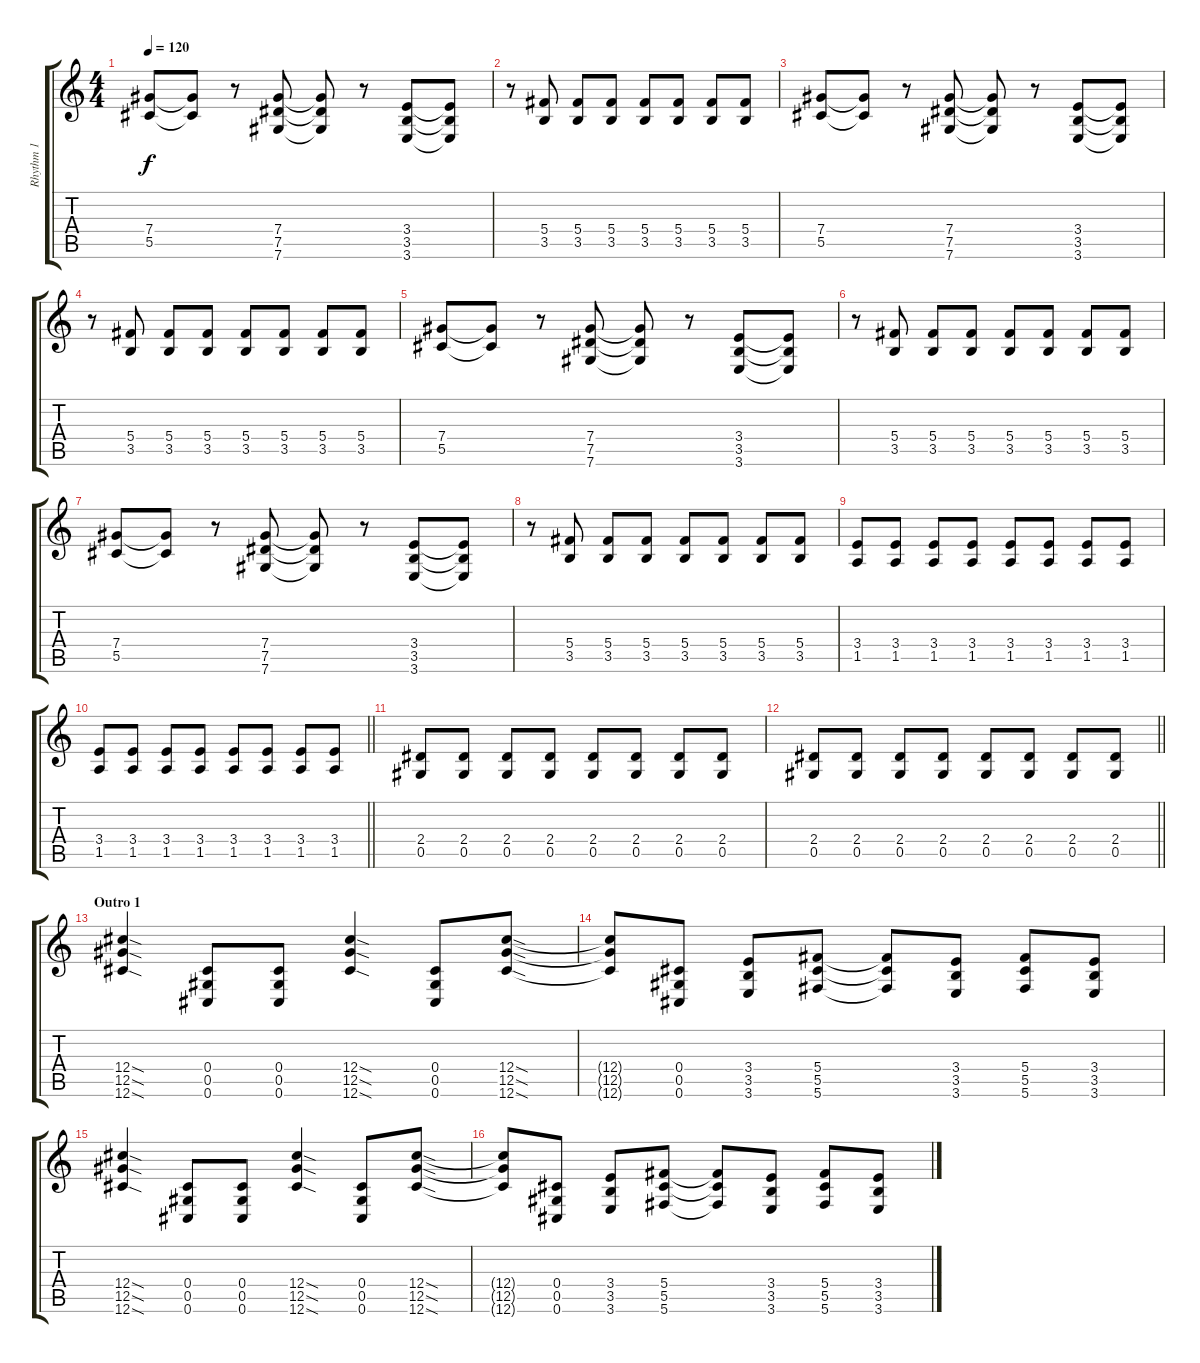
\track ("Rhythm 1" "Rhythm 1") {instrument distortionguitar}
\staff {score tabs}
\tuning (Eb4 Bb3 Gb3 Db3 Ab2 Db2) {hide}
\ts (4 4)
\tempo 120
\clef g2
\ks c
(7.4 5.5).8{dy f} (7.4{t} 5.5{t}).8 r.8 (7.4 7.5 7.6).8 (7.4{t} 7.5{t} 7.6{t}).8 r.8 (3.4 3.5 3.6).8 (3.4{t} 3.5{t} 3.6{t}).8 |
r.8 (5.4 3.5).8 (5.4 3.5).8 (5.4 3.5).8 (5.4 3.5).8 (5.4 3.5).8 (5.4 3.5).8 (5.4 3.5).8 |
(7.4 5.5).8 (7.4{t} 5.5{t}).8 r.8 (7.4 7.5 7.6).8 (7.4{t} 7.5{t} 7.6{t}).8 r.8 (3.4 3.5 3.6).8 (3.4{t} 3.5{t} 3.6{t}).8 |
r.8 (5.4 3.5).8 (5.4 3.5).8 (5.4 3.5).8 (5.4 3.5).8 (5.4 3.5).8 (5.4 3.5).8 (5.4 3.5).8 |
(7.4 5.5).8 (7.4{t} 5.5{t}).8 r.8 (7.4 7.5 7.6).8 (7.4{t} 7.5{t} 7.6{t}).8 r.8 (3.4 3.5 3.6).8 (3.4{t} 3.5{t} 3.6{t}).8 |
r.8 (5.4 3.5).8 (5.4 3.5).8 (5.4 3.5).8 (5.4 3.5).8 (5.4 3.5).8 (5.4 3.5).8 (5.4 3.5).8 |
(7.4 5.5).8 (7.4{t} 5.5{t}).8 r.8 (7.4 7.5 7.6).8 (7.4{t} 7.5{t} 7.6{t}).8 r.8 (3.4 3.5 3.6).8 (3.4{t} 3.5{t} 3.6{t}).8 |
r.8 (5.4 3.5).8 (5.4 3.5).8 (5.4 3.5).8 (5.4 3.5).8 (5.4 3.5).8 (5.4 3.5).8 (5.4 3.5).8 |
(3.4 1.5).8 (3.4 1.5).8 (3.4 1.5).8 (3.4 1.5).8 (3.4 1.5).8 (3.4 1.5).8 (3.4 1.5).8 (3.4 1.5).8 |
\barLineRight lightlight
(3.4 1.5).8 (3.4 1.5).8 (3.4 1.5).8 (3.4 1.5).8 (3.4 1.5).8 (3.4 1.5).8 (3.4 1.5).8 (3.4 1.5).8 |
(2.4 0.5).8 (2.4 0.5).8 (2.4 0.5).8 (2.4 0.5).8 (2.4 0.5).8 (2.4 0.5).8 (2.4 0.5).8 (2.4 0.5).8 |
\barLineRight lightlight
(2.4 0.5).8 (2.4 0.5).8 (2.4 0.5).8 (2.4 0.5).8 (2.4 0.5).8 (2.4 0.5).8 (2.4 0.5).8 (2.4 0.5).8 |
\section ("" "Outro 1")
(12.4{sod} 12.5{sod} 12.6{sod}).4 (0.4 0.5 0.6).8 (0.4 0.5 0.6).8 (12.4{sod} 12.5{sod} 12.6{sod}).4 (0.4 0.5 0.6).8 (12.4{sod} 12.5{sod} 12.6{sod}).8 |
(12.4{t} 12.5{t} 12.6{t}).8 (0.4 0.5 0.6).8 (3.4 3.5 3.6).8 (5.4 5.5 5.6).8 (5.4{t} 5.5{t} 5.6{t}).8 (3.4 3.5 3.6).8 (5.4 5.5 5.6).8 (3.4 3.5 3.6).8 |
(12.4{sod} 12.5{sod} 12.6{sod}).4 (0.4 0.5 0.6).8 (0.4 0.5 0.6).8 (12.4{sod} 12.5{sod} 12.6{sod}).4 (0.4 0.5 0.6).8 (12.4{sod} 12.5{sod} 12.6{sod}).8 |
(12.4{t} 12.5{t} 12.6{t}).8 (0.4 0.5 0.6).8 (3.4 3.5 3.6).8 (5.4 5.5 5.6).8 (5.4{t} 5.5{t} 5.6{t}).8 (3.4 3.5 3.6).8 (5.4 5.5 5.6).8 (3.4 3.5 3.6).8
